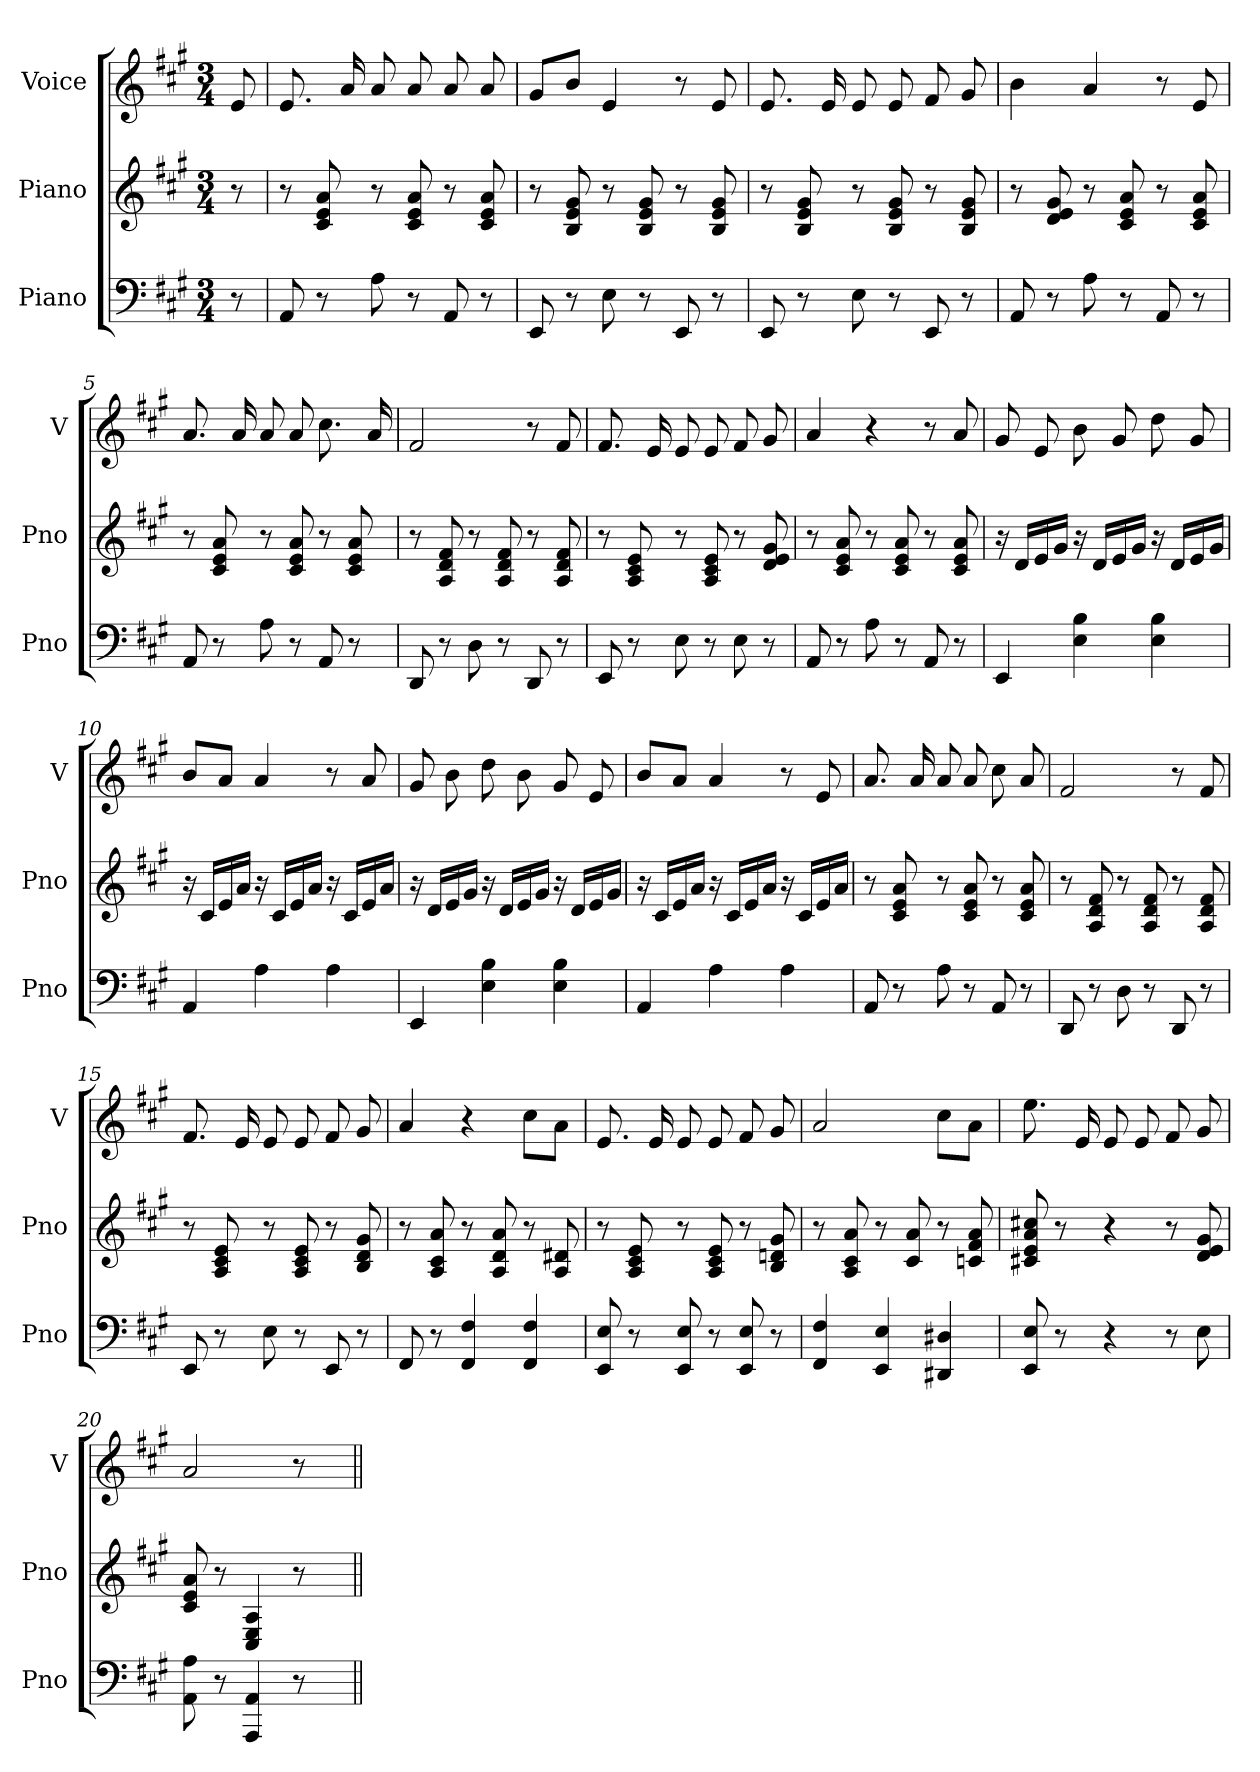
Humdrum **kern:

**kern	**kern	**kern
*part3	*part2	*part1
*staff3	*staff2	*staff1
*I"Piano	*I"Piano	*I"Voice
*I'Pno	*I'Pno	*I'V
*clefF4	*clefG2	*clefG2
*k[f#c#g#]	*k[f#c#g#]	*k[f#c#g#]
*M3/4	*M3/4	*M3/4
*MM112	*MM112	*MM112
=	=	=
8r	8r	8e/
=1	=1	=1
8AA/	8r	8.e/
8r	8c#/ 8e/ 8a/	.
.	.	16a/
8A\	8r	8a/
8r	8c#/ 8e/ 8a/	8a/
8AA/	8r	8a/
8r	8c#/ 8e/ 8a/	8a/
=2	=2	=2
8EE/	8r	8g#/L
8r	8B/ 8e/ 8g#/	8b/J
8E\	8r	4e/
8r	8B/ 8e/ 8g#/	.
8EE/	8r	8r
8r	8B/ 8e/ 8g#/	8e/
=3	=3	=3
8EE/	8r	8.e/
8r	8B/ 8e/ 8g#/	.
.	.	16e/
8E\	8r	8e/
8r	8B/ 8e/ 8g#/	8e/
8EE/	8r	8f#/
8r	8B/ 8e/ 8g#/	8g#/
=4	=4	=4
8AA/	8r	4b\
8r	8d/ 8e/ 8g#/	.
8A\	8r	4a/
8r	8c#/ 8e/ 8a/	.
8AA/	8r	8r
8r	8c#/ 8e/ 8a/	8e/
!!LO:LB:g=z
=5	=5	=5
8AA/	8r	8.a/
8r	8c#/ 8e/ 8a/	.
.	.	16a/
8A\	8r	8a/
8r	8c#/ 8e/ 8a/	8a/
8AA/	8r	8.cc#\
8r	8c#/ 8e/ 8a/	.
.	.	16a/
=6	=6	=6
8DD/	8r	2f#/
8r	8A/ 8d/ 8f#/	.
8D\	8r	.
8r	8A/ 8d/ 8f#/	.
8DD/	8r	8r
8r	8A/ 8d/ 8f#/	8f#/
=7	=7	=7
8EE/	8r	8.f#/
8r	8A/ 8c#/ 8e/	.
.	.	16e/
8E\	8r	8e/
8r	8A/ 8c#/ 8e/	8e/
8E\	8r	8f#/
8r	8d/ 8e/ 8g#/	8g#/
=8	=8	=8
8AA/	8r	4a/
8r	8c#/ 8e/ 8a/	.
8A\	8r	4r
8r	8c#/ 8e/ 8a/	.
8AA/	8r	8r
8r	8c#/ 8e/ 8a/	8a/
!!LO:LB:g=z
=9	=9	=9
4EE/	16r	8g#/
.	16d/LL	.
.	16e/	8e/
.	16g#/JJ	.
4E\ 4B\	16r	8b\
.	16d/LL	.
.	16e/	8g#/
.	16g#/JJ	.
4E\ 4B\	16r	8dd\
.	16d/LL	.
.	16e/	8g#/
.	16g#/JJ	.
=10	=10	=10
4AA/	16r	8b/L
.	16c#/LL	.
.	16e/	8a/J
.	16a/JJ	.
4A\	16r	4a/
.	16c#/LL	.
.	16e/	.
.	16a/JJ	.
4A\	16r	8r
.	16c#/LL	.
.	16e/	8a/
.	16a/JJ	.
=11	=11	=11
4EE/	16r	8g#/
.	16d/LL	.
.	16e/	8b\
.	16g#/JJ	.
4E\ 4B\	16r	8dd\
.	16d/LL	.
.	16e/	8b\
.	16g#/JJ	.
4E\ 4B\	16r	8g#/
.	16d/LL	.
.	16e/	8e/
.	16g#/JJ	.
!!LO:LB:g=z
=12	=12	=12
4AA/	16r	8b/L
.	16c#/LL	.
.	16e/	8a/J
.	16a/JJ	.
4A\	16r	4a/
.	16c#/LL	.
.	16e/	.
.	16a/JJ	.
4A\	16r	8r
.	16c#/LL	.
.	16e/	8e/
.	16a/JJ	.
=13	=13	=13
8AA/	8r	8.a/
8r	8c#/ 8e/ 8a/	.
.	.	16a/
8A\	8r	8a/
8r	8c#/ 8e/ 8a/	8a/
8AA/	8r	8cc#\
8r	8c#/ 8e/ 8a/	8a/
=14	=14	=14
8DD/	8r	2f#/
8r	8A/ 8d/ 8f#/	.
8D\	8r	.
8r	8A/ 8d/ 8f#/	.
8DD/	8r	8r
8r	8A/ 8d/ 8f#/	8f#/
=15	=15	=15
8EE/	8r	8.f#/
8r	8A/ 8c#/ 8e/	.
.	.	16e/
8E\	8r	8e/
8r	8A/ 8c#/ 8e/	8e/
8EE/	8r	8f#/
8r	8B/ 8d/ 8g#/	8g#/
!!LO:PB:g=z
=16	=16	=16
8FF#/	8r	4a/
8r	8A/ 8c#/ 8a/	.
4FF#/ 4F#/	8r	4r
.	8A/ 8d/ 8a/	.
4FF#/ 4F#/	8r	8cc#\L
.	8A/ 8d#X/	8a\J
=17	=17	=17
8EE/ 8E/	8r	8.e/
8r	8A/ 8c#/ 8e/	.
.	.	16e/
8EE/ 8E/	8r	8e/
8r	8A/ 8c#/ 8e/	8e/
8EE/ 8E/	8r	8f#/
8r	8B/ 8dn/ 8g#/	8g#/
=18	=18	=18
4FF#/ 4F#/	8r	2a/
.	8A/ 8c#/ 8a/	.
4EE/ 4E/	8r	.
.	8c#/ 8a/	.
4DD#X/ 4D#X/	8r	8cc#\L
.	8cn/ 8f#/ 8a/	8a\J
=19	=19	=19
8EE/ 8E/	8c#X/ 8e/ 8a/ 8cc#X/	8.ee\
8r	8r	.
.	.	16e/
4r	4r	8e/
.	.	8e/
8r	8r	8f#/
8E\	8d/ 8e/ 8g#/	8g#/
!!LO:LB:g=z
=20	=20	=20
8AA\ 8A\	8c#/ 8e/ 8a/	2a/
8r	8r	.
4AAA/ 4AA/	4C#/ 4E/ 4A/	.
8r	8r	8r
8ryy	8ryy	8ryy
=||	=||	=||
*-	*-	*-
